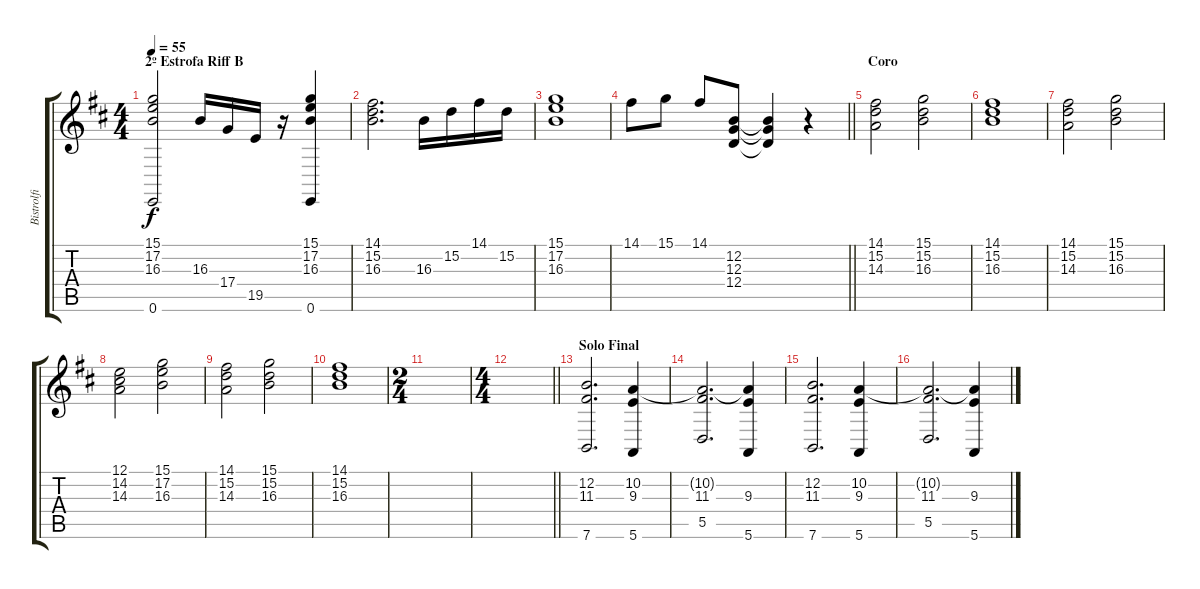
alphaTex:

\track ("Bistrolfi" "Bistrolfi") {instrument stringensemble1}
\staff {score tabs}
\tuning (E4 B3 G3 D3 A2 E2) {hide}
\ts (4 4)
\section ("" "2º Estrofa Riff B")
\tempo 55
\clef g2
\ks d
(15.1 17.2 16.3 0.6).2{dy f volume 12} 16.3.16 17.4.16 19.5.16 r.16 (15.1 17.2 16.3 0.6).4 |
(14.1 15.2 16.3).2{d} 16.3.16 15.2.16 14.1.16 15.2.16 |
(15.1 17.2 16.3).1 |
\barLineRight lightlight
14.1.8 15.1.8 14.1.8 (12.2 12.3 12.4).8 (12.2{t} 12.3{t} 12.4{t}).4 r.4 |
\section ("" "Coro")
(14.1 15.2 14.3).2 (15.1 15.2 16.3).2 |
(14.1 15.2 16.3).1 |
(14.1 15.2 14.3).2 (15.1 15.2 16.3).2 |
(12.1 14.2 14.3).2 (15.1 17.2 16.3).2 |
(14.1 15.2 14.3).2 (15.1 15.2 16.3).2 |
(14.1 15.2 16.3).1 |
\ts (2 4)
|
\ts (4 4)
\barLineRight lightlight
|
\section ("" "Solo Final")
(12.2 11.3 7.6).2{d} (10.2 9.3 5.6).4 |
(10.2{t} 11.3 5.5).2{d} (10.2{t} 9.3 5.6).4 |
(12.2 11.3 7.6).2{d} (10.2 9.3 5.6).4 |
(10.2{t} 11.3 5.5).2{d} (10.2{t} 9.3 5.6).4
